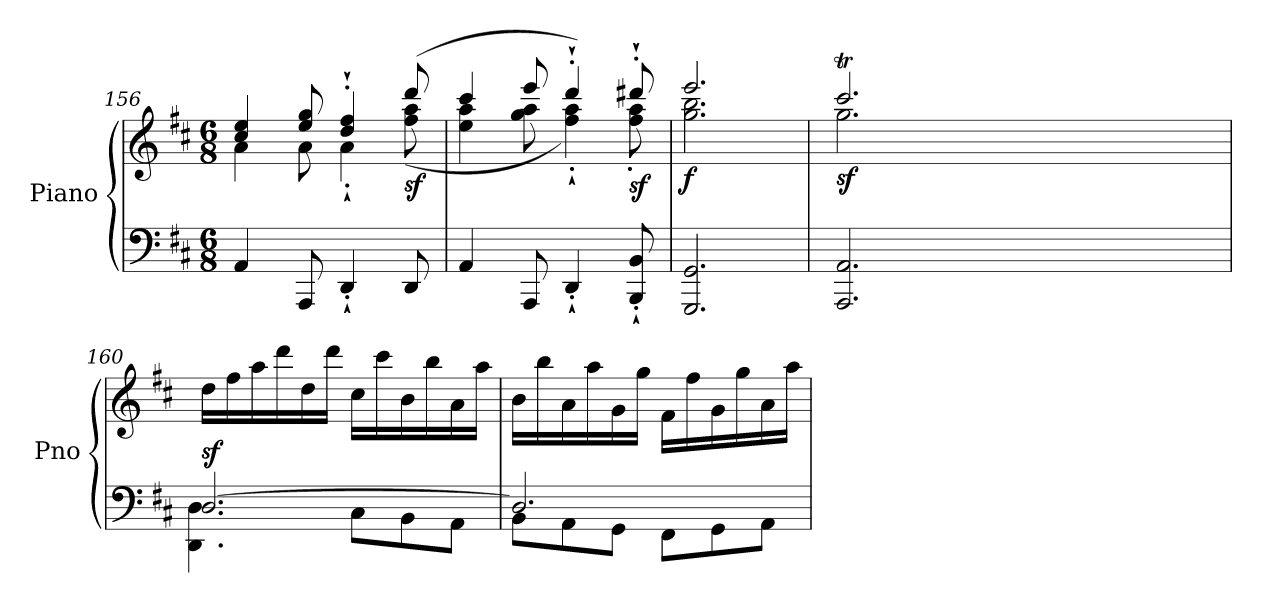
**kern	**kern	**dynam
*part1	*part1	*part1
*staff2	*staff1	*staff1/2
*I"Piano	*	*
*I'Pno	*	*
*clefF4	*clefG2	*
*k[f#c#]	*k[f#c#]	*
*M6/8	*M6/8	*
=156	=156	=156
*	*^	*
4AA/	4cc#/ 4ee/	4a\	.
8AAA/	8ee/ 8gg/	8a\	.
4DD`'/	4dd/`' 4ff#/`'	4a`'\	.
!	!	!	!LO:DY:b
8DD/	(8ddd/	(8ff#\ 8aa\	sf
=157	=157	=157	=157
4AA/	4ccc#/	4ee\ 4aa\	.
8AAA/	8eee/	8gg\ 8aa\	.
4DD`'/	4ddd`'/)	4ff#\`' 4aa\`')	.
!	!	!	!LO:DY:b
8BBB/`' 8BB/`'	8ddd#X`'/	8ff#\' 8aa\'	sf
=158	=158	=158	=158
!	!	!	!LO:DY:b
2.GGG/ 2.GG/	2.eee/	2.gg\ 2.bb\	f
!!LO:LB:g=z
=159	=159	=159	=159
*	*	*^	*
*	*	*	*Xtuplet	*
!	!	!	!LO:N:vis=16	!LO:DY:b
2.AAA/ 2.AA/	2.ccc#t/	2.gg\	480%19ccc#yy	sf
!	!	!	!LO:N:vis=16	!
.	.	.	480%19dddyy	.
!	!	!	!LO:N:vis=16	!
.	.	.	480%19ccc#yy	.
!	!	!	!LO:N:vis=16	!
.	.	.	480%19dddyy	.
!	!	!	!LO:N:vis=16	!
.	.	.	480%19ccc#yy	.
!	!	!	!LO:N:vis=16	!
.	.	.	480%19dddyy	.
!	!	!	!LO:N:vis=16	!
.	.	.	480%19ccc#yy	.
!	!	!	!LO:N:vis=16	!
.	.	.	480%19dddyy	.
!	!	!	!LO:N:vis=16	!
.	.	.	480%19ccc#yy	.
!	!	!	!LO:N:vis=16	!
.	.	.	480%19dddyy	.
!	!	!	!LO:N:vis=16	!
.	.	.	480%19ccc#yy	.
!	!	!	!LO:N:vis=16	!
.	.	.	480%19dddyy	.
!	!	!	!LO:N:vis=16	!
.	.	.	480%19ccc#yy	.
!	!	!	!LO:N:vis=16	!
.	.	.	480%19dddyy	.
!	!	!	!LO:N:vis=16	!
.	.	.	480%19ccc#yy	.
!	!	!	!LO:N:vis=8	!
.	.	.	240%19bbyy	.
!	!	!	!LO:N:vis=8	!
.	.	.	240%19ccc#yy	.
480ryy	480ryy	480ryy	.	.
*	*	*v	*v	*
=160	=160	=160	=160
*^	*	*	*
!	!	!	!	!LO:DY:a=2
*	*	*v	*v	*
[2.D/	4.DD\ 4.D\	16dd\LL	sf
.	.	16ff#\	.
.	.	16aa\	.
.	.	16ddd\	.
.	.	16dd\	.
.	.	16ddd\JJ	.
.	8C#\L	16cc#\LL	.
.	.	16ccc#\	.
.	8BB\	16b\	.
.	.	16bb\	.
.	8AA\J	16a\	.
.	.	16aa\JJ	.
=161	=161	=161	=161
2.D/]	8BB\L	16b\LL	.
.	.	16bb\	.
.	8AA\	16a\	.
.	.	16aa\	.
.	8GG\J	16g\	.
.	.	16gg\JJ	.
.	8FF#\L	16f#\LL	.
.	.	16ff#\	.
.	8GG\	16g\	.
.	.	16gg\	.
.	8AA\J	16a\	.
.	.	16aa\JJ	.
*v	*v	*	*
=	=	=
*-	*-	*-
